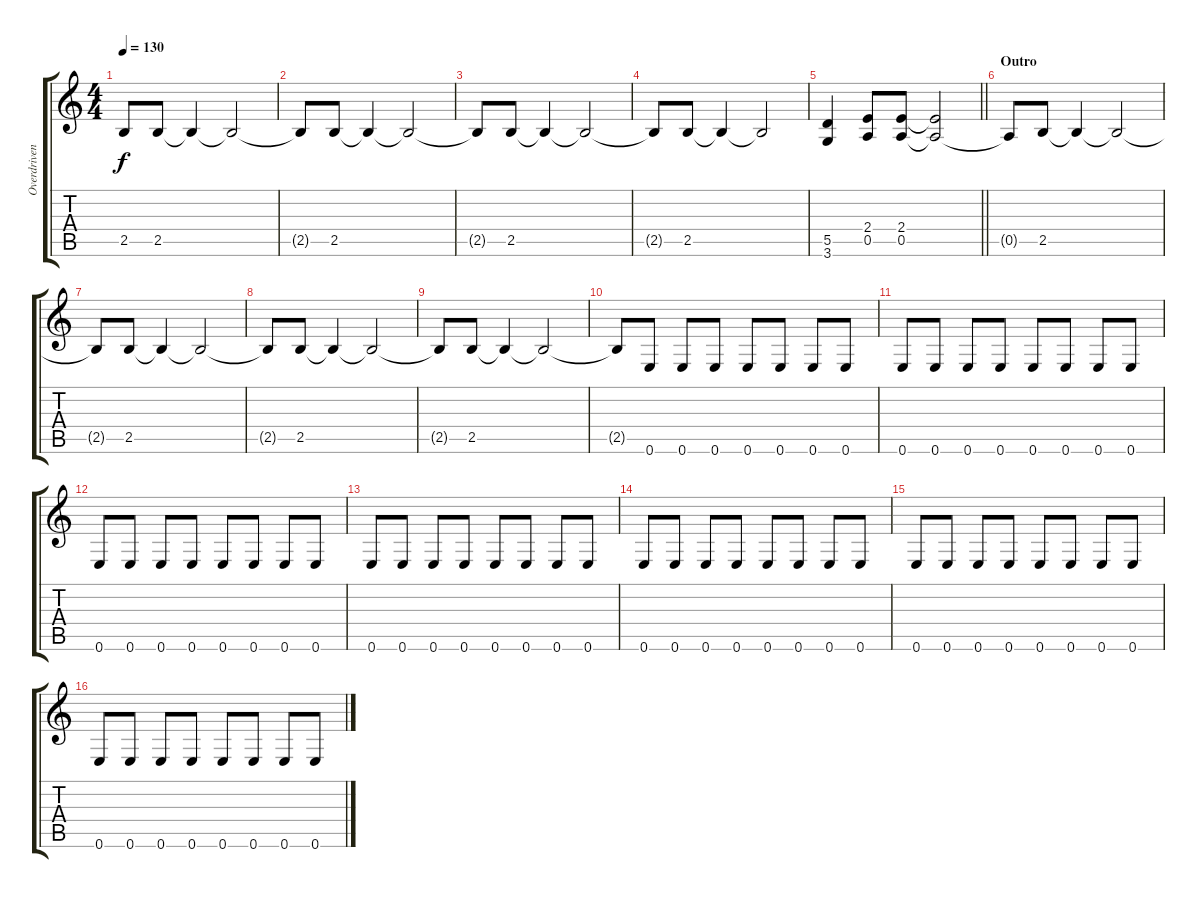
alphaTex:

\track ("Overdriven Guitar" "Overdriven") {instrument overdrivenguitar}
\staff {score tabs}
\tuning (E4 B3 G3 D3 A2 E2) {hide}
\ts (4 4)
\tempo 130
\clef g2
\ks c
2.5{t}.8{dy f} 2.5.8 2.5{t}.4 2.5{t}.2 |
2.5{t}.8 2.5.8 2.5{t}.4 2.5{t}.2 |
2.5{t}.8 2.5.8 2.5{t}.4 2.5{t}.2 |
2.5{t}.8 2.5.8 2.5{t}.4 2.5{t}.2 |
\barLineRight lightlight
(5.5 3.6).4 (2.4 0.5).8 (2.4 0.5).8 (2.4{t} 0.5{t}).2 |
\section ("" "Outro")
0.5{t}.8 2.5.8 2.5{t}.4 2.5{t}.2 |
2.5{t}.8 2.5.8 2.5{t}.4 2.5{t}.2 |
2.5{t}.8 2.5.8 2.5{t}.4 2.5{t}.2 |
2.5{t}.8 2.5.8 2.5{t}.4 2.5{t}.2 |
2.5{t}.8 0.6.8 0.6.8 0.6.8 0.6.8 0.6.8 0.6.8 0.6.8 |
0.6.8 0.6.8 0.6.8 0.6.8 0.6.8 0.6.8 0.6.8 0.6.8 |
0.6.8 0.6.8 0.6.8 0.6.8 0.6.8 0.6.8 0.6.8 0.6.8 |
0.6.8 0.6.8 0.6.8 0.6.8 0.6.8 0.6.8 0.6.8 0.6.8 |
0.6.8 0.6.8 0.6.8 0.6.8 0.6.8 0.6.8 0.6.8 0.6.8 |
0.6.8 0.6.8 0.6.8 0.6.8 0.6.8 0.6.8 0.6.8 0.6.8 |
0.6.8 0.6.8 0.6.8 0.6.8 0.6.8 0.6.8 0.6.8 0.6.8
